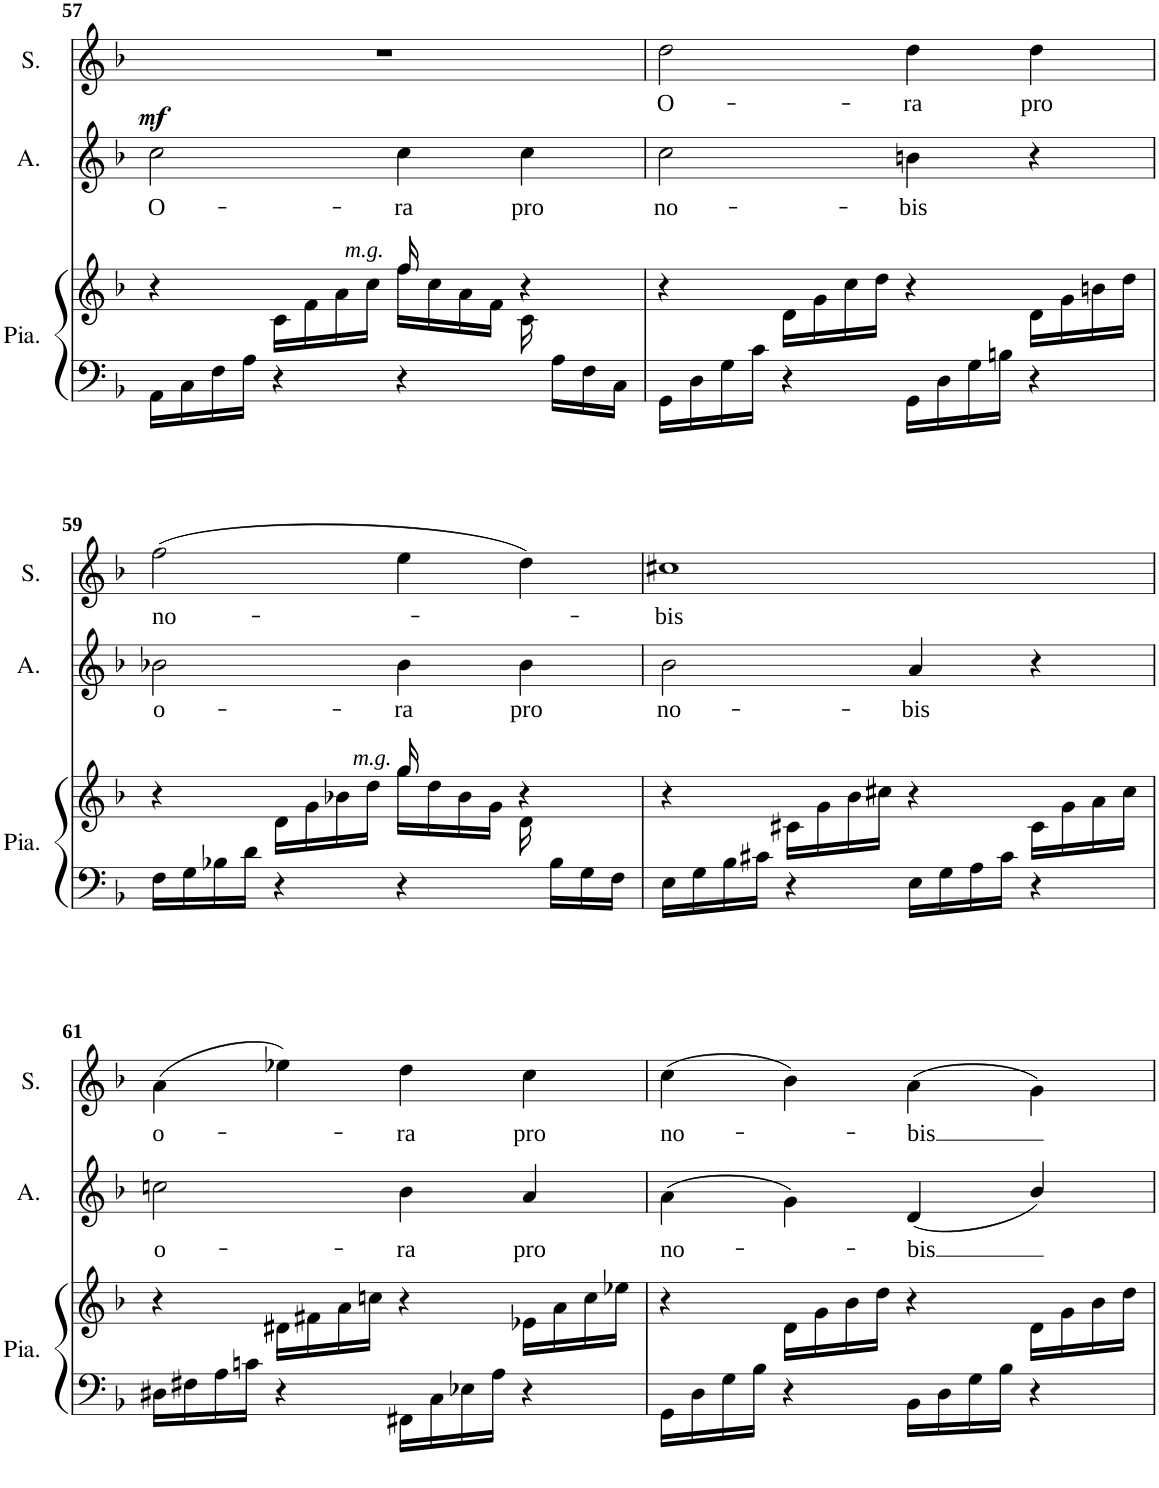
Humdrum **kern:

**kern	**kern	**kern	**text	**dynam	**kern	**text
*part3	*part3	*part2	*part2	*part2	*part1	*part1
*staff4	*staff3	*staff2	*staff2	*staff2	*staff1	*staff1
*I"Piano	*	*I"Alto	*	*	*I"Soprano	*
*I'Pia.	*	*I'A.	*	*	*I'S.	*
!!LO:PB:g=z
*clefF4	*clefG2	*clefG2	*	*	*clefG2	*
*k[b-]	*k[b-]	*k[b-]	*	*	*k[b-]	*
*M2/2	*M2/2	*M2/2	*	*	*M2/2	*
*met(c|)	*met(c|)	*met(c|)	*	*	*met(c|)	*
=57	=57	=57	=57	=57	=57	=57
*	*^	*	*	*	*	*
*	*	*^	*	*	*	*	*
!	!	!	!	!	!LO:LY:b	!LO:DY:a	!	!
16AA\LL	4r	2ryy	2.ryy	2cc\	O-	mf	1r	.
16C\	.	.	.	.	.	.	.	.
16F\	.	.	.	.	.	.	.	.
16A\JJ	.	.	.	.	.	.	.	.
4r	16c\LL	.	.	.	.	.	.	.
.	16f\	.	.	.	.	.	.	.
.	16a\	.	.	.	.	.	.	.
!	!LO:TX:a:i:t=m.g.	!	!	!	!	!	!	!
.	16cc\JJ	.	.	.	.	.	.	.
!	!	!	!	!	!LO:LY:b	!	!	!
4r	16ff\LL	16ff/	.	4cc\	-ra	.	.	.
.	16cc\	4..ryy	.	.	.	.	.	.
.	16a\	.	.	.	.	.	.	.
.	16f\JJ	.	.	.	.	.	.	.
!	!	!	!	!	!LO:LY:b	!	!	!
16ryy	4r	.	16c\	4cc\	pro	.	.	.
16A\LL	.	.	8.ryy	.	.	.	.	.
16F\	.	.	.	.	.	.	.	.
16C\JJ	.	.	.	.	.	.	.	.
*	*v	*v	*v	*	*	*	*	*
=58	=58	=58	=58	=58	=58	=58
!	!	!	!LO:LY:b	!	!	!LO:LY:b
16GG\LL	4r	2cc\	no-	.	2dd\	O-
16D\	.	.	.	.	.	.
16G\	.	.	.	.	.	.
16c\JJ	.	.	.	.	.	.
4r	16d\LL	.	.	.	.	.
.	16g\	.	.	.	.	.
.	16cc\	.	.	.	.	.
.	16dd\JJ	.	.	.	.	.
!	!	!	!LO:LY:b	!	!	!LO:LY:b
16GG\LL	4r	4bn\	-bis	.	4dd\	-ra
16D\	.	.	.	.	.	.
16G\	.	.	.	.	.	.
16Bn\JJ	.	.	.	.	.	.
!	!	!	!	!	!	!LO:LY:b
4r	16d\LL	4r	.	.	4dd\	pro
.	16g\	.	.	.	.	.
.	16bn\	.	.	.	.	.
.	16dd\JJ	.	.	.	.	.
!!LO:LB:g=z
=59	=59	=59	=59	=59	=59	=59
*	*^	*	*	*	*	*
*	*	*^	*	*	*	*	*
!	!	!	!	!	!LO:LY:b	!	!	!LO:LY:b
16F\LL	4r	2ryy	2.ryy	2b-X\	o-	.	(2ff\	no-
16G\	.	.	.	.	.	.	.	.
16B-X\	.	.	.	.	.	.	.	.
16d\JJ	.	.	.	.	.	.	.	.
4r	16d\LL	.	.	.	.	.	.	.
.	16g\	.	.	.	.	.	.	.
.	16b-X\	.	.	.	.	.	.	.
!	!LO:TX:a:i:t=m.g.	!	!	!	!	!	!	!
.	16dd\JJ	.	.	.	.	.	.	.
!	!	!	!	!	!LO:LY:b	!	!	!
4r	16gg\LL	16gg/	.	4b-\	-ra	.	4ee\	.
.	16dd\	4..ryy	.	.	.	.	.	.
.	16b-\	.	.	.	.	.	.	.
.	16g\JJ	.	.	.	.	.	.	.
!	!	!	!	!	!LO:LY:b	!	!	!
16ryy	4r	.	16d\	4b-\	pro	.	4dd\)	.
16B-\LL	.	.	8.ryy	.	.	.	.	.
16G\	.	.	.	.	.	.	.	.
16F\JJ	.	.	.	.	.	.	.	.
*	*v	*v	*v	*	*	*	*	*
=60	=60	=60	=60	=60	=60	=60
!	!	!	!LO:LY:b	!	!	!LO:LY:b
16E\LL	4r	2b-\	no-	.	1cc#X	-bis
16G\	.	.	.	.	.	.
16B-\	.	.	.	.	.	.
16c#X\JJ	.	.	.	.	.	.
4r	16c#X\LL	.	.	.	.	.
.	16g\	.	.	.	.	.
.	16b-\	.	.	.	.	.
.	16cc#X\JJ	.	.	.	.	.
!	!	!	!LO:LY:b	!	!	!
16E\LL	4r	4a/	-bis	.	.	.
16G\	.	.	.	.	.	.
16A\	.	.	.	.	.	.
16c#\JJ	.	.	.	.	.	.
4r	16c#\LL	4r	.	.	.	.
.	16g\	.	.	.	.	.
.	16a\	.	.	.	.	.
.	16cc#\JJ	.	.	.	.	.
!!LO:LB:g=z
=61	=61	=61	=61	=61	=61	=61
!	!	!	!LO:LY:b	!	!	!LO:LY:b
16D#X\LL	4r	2ccn\	o-	.	(4a\	o-
16F#X\	.	.	.	.	.	.
16A\	.	.	.	.	.	.
16cn\JJ	.	.	.	.	.	.
4r	16d#X\LL	.	.	.	4ee-X\)	.
.	16f#X\	.	.	.	.	.
.	16a\	.	.	.	.	.
.	16ccn\JJ	.	.	.	.	.
!	!	!	!LO:LY:b	!	!	!LO:LY:b
16FF#X\LL	4r	4b-\	-ra	.	4dd\	-ra
16C\	.	.	.	.	.	.
16E-X\	.	.	.	.	.	.
16A\JJ	.	.	.	.	.	.
!	!	!	!LO:LY:b	!	!	!LO:LY:b
4r	16e-X\LL	4a/	pro	.	4cc\	pro
.	16a\	.	.	.	.	.
.	16cc\	.	.	.	.	.
.	16ee-X\JJ	.	.	.	.	.
=62	=62	=62	=62	=62	=62	=62
!	!	!	!LO:LY:b	!	!	!LO:LY:b
16GG\LL	4r	(4a\	no-	.	(4cc\	no-
16D\	.	.	.	.	.	.
16G\	.	.	.	.	.	.
16B-\JJ	.	.	.	.	.	.
4r	16d\LL	4g\)	.	.	4b-\)	.
.	16g\	.	.	.	.	.
.	16b-\	.	.	.	.	.
.	16dd\JJ	.	.	.	.	.
!	!	!	!LO:LY:b	!	!	!LO:LY:b
16BB-\LL	4r	(4d/	-bis	.	(4a\	-bis
16D\	.	.	.	.	.	.
16G\	.	.	.	.	.	.
16B-\JJ	.	.	.	.	.	.
4r	16d\LL	4b-/)	.	.	4g\)	.
.	16g\	.	.	.	.	.
.	16b-\	.	.	.	.	.
.	16dd\JJ	.	.	.	.	.
=	=	=	=	=	=	=
*-	*-	*-	*-	*-	*-	*-
